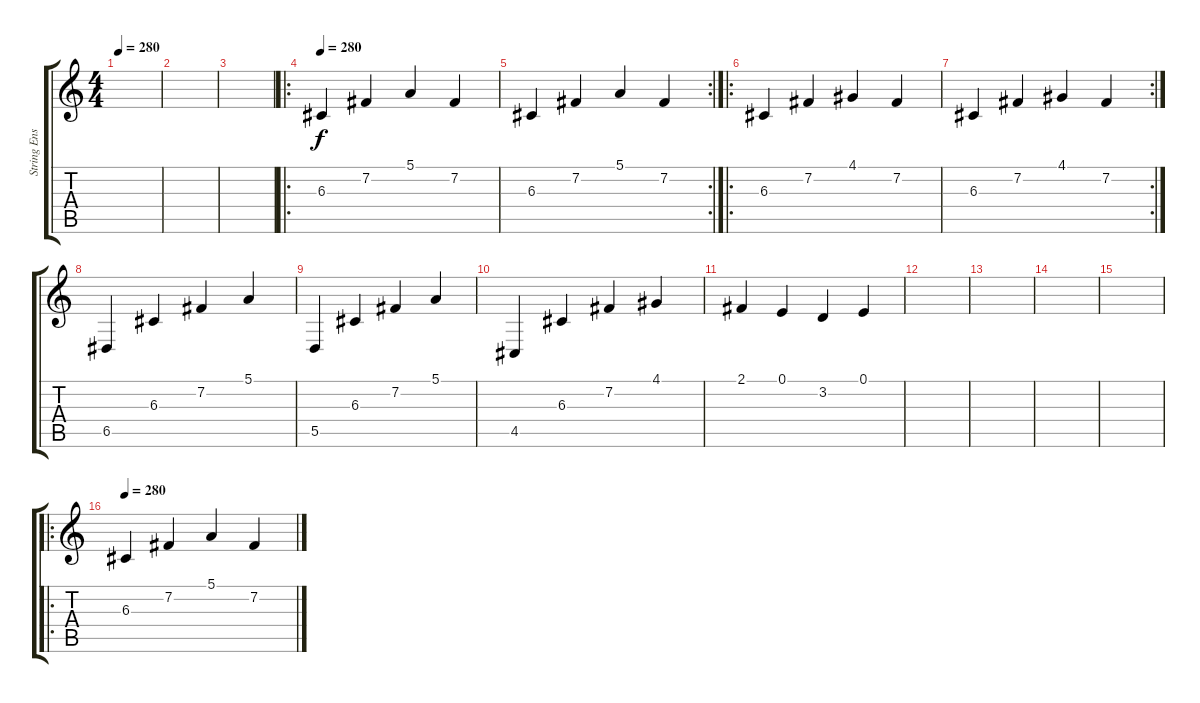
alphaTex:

\track ("String Ensemble" "String Ens") {instrument stringensemble1}
\staff {score tabs}
\tuning (E4 B3 G3 D3 A2 E2) {hide}
\ts (4 4)
\tempo 280
\clef g2
\ks c
|
|
|
\ro
\tempo 280
6.3.4 7.2.4 5.1.4 7.2.4 |
\rc 2
6.3.4 7.2.4 5.1.4 7.2.4 |
\ro
6.3.4 7.2.4 4.1.4 7.2.4 |
\rc 2
6.3.4 7.2.4 4.1.4 7.2.4 |
6.5.4 6.3.4 7.2.4 5.1.4 |
5.5.4 6.3.4 7.2.4 5.1.4 |
4.5.4 6.3.4 7.2.4 4.1.4 |
2.1.4 0.1.4 3.2.4 0.1.4 |
|
|
|
|
\ro
\tempo 280
6.3.4 7.2.4 5.1.4 7.2.4
